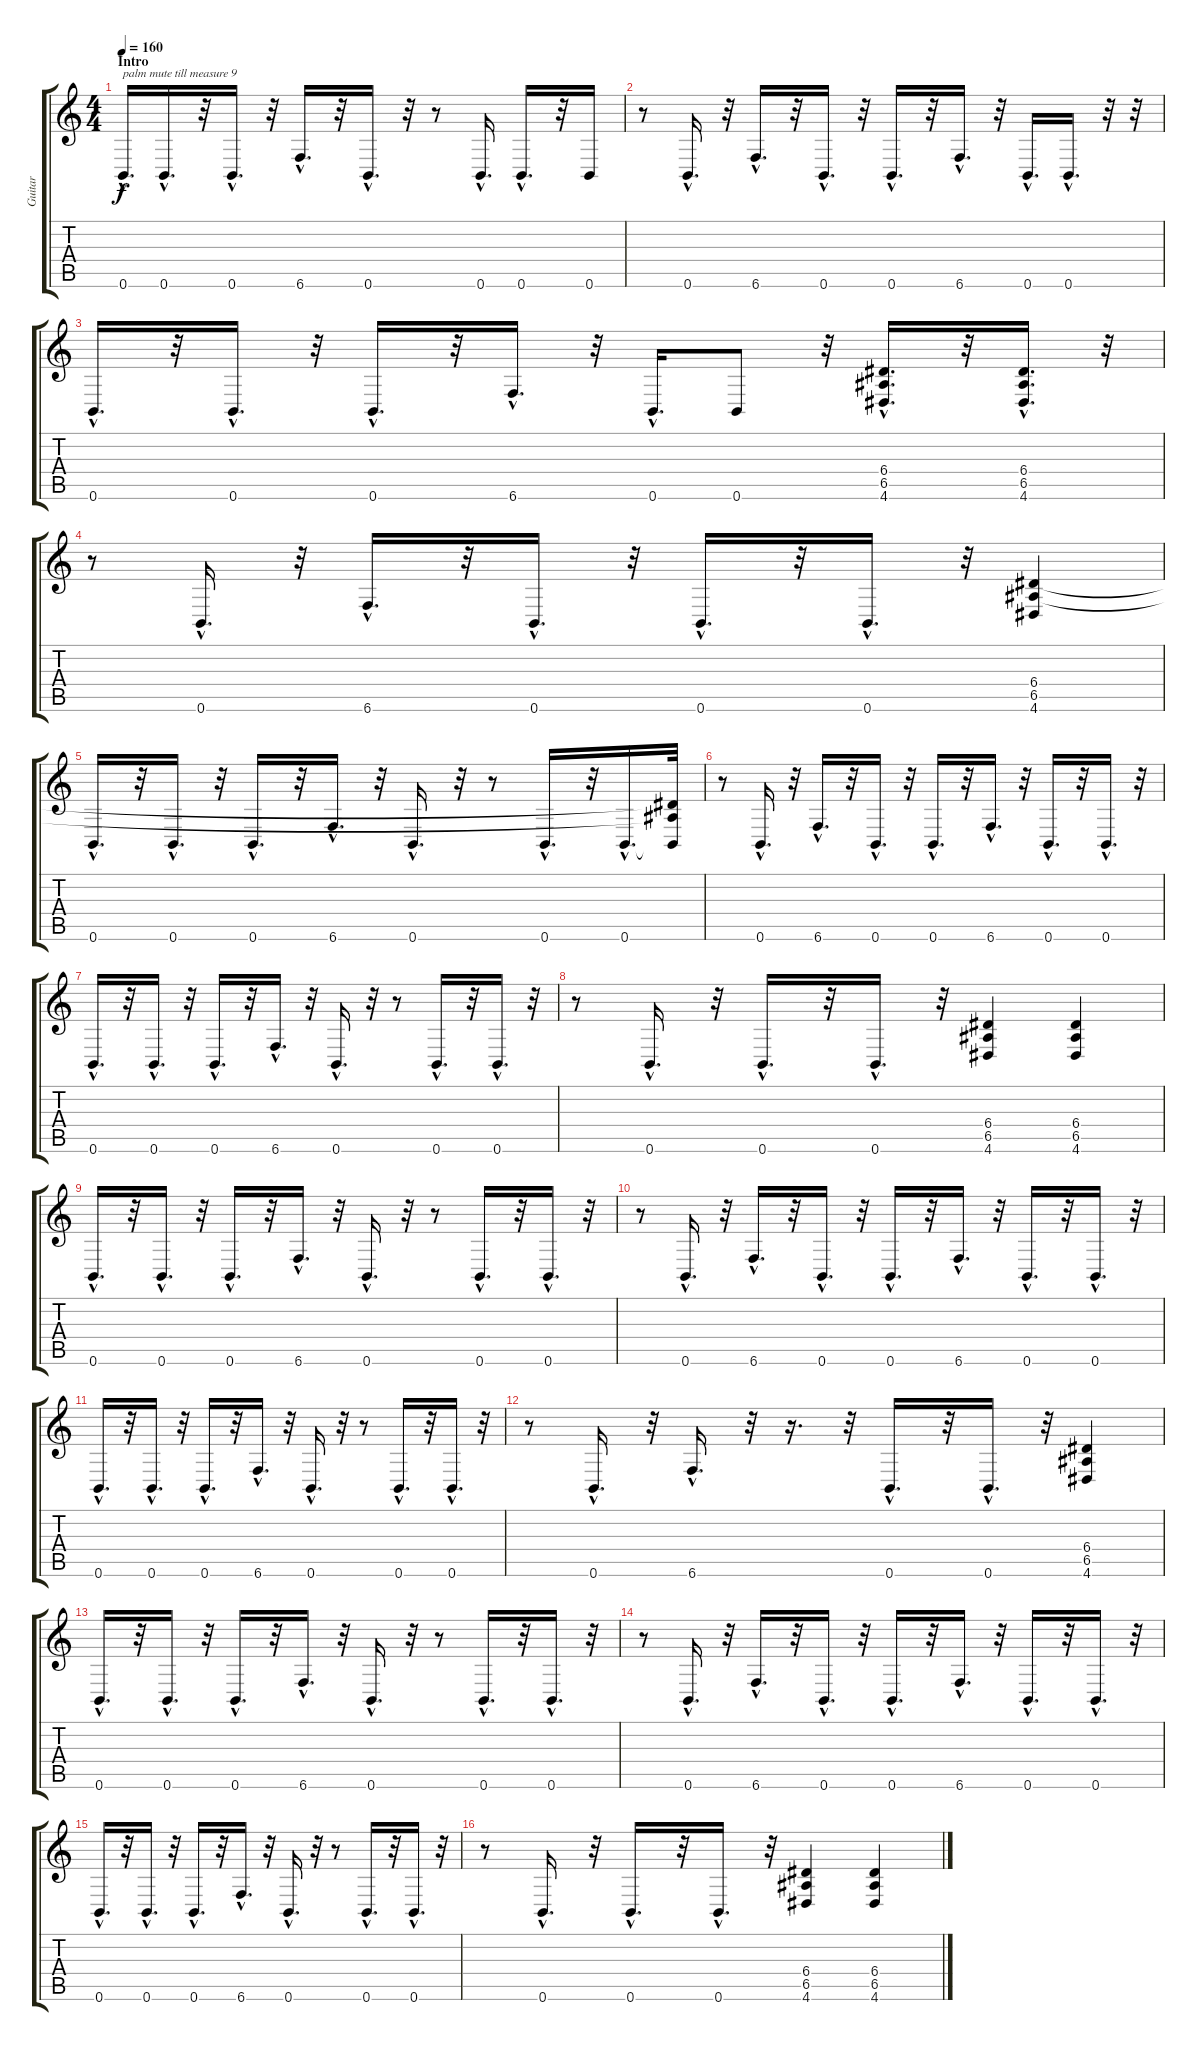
\track ("Guitar" "Guitar") {instrument distortionguitar}
\staff {score tabs}
\tuning (B3 G3 D3 A2 E2 B1) {hide}
\ts (4 4)
\section ("" "Intro")
\tempo 160
\clef g2
\ks c
0.6{hac}.16{d txt "palm mute till measure 9" dy f instrument electricguitarmuted} 0.6{hac}.16{d} r.32 0.6{hac}.16{d instrument electricguitarmuted} r.32 6.6{hac}.16{d} r.32 0.6{hac}.16{d} r.32 r.8 0.6{hac}.16{d} 0.6{hac}.16{d} r.32 0.6.16 |
r.8 0.6{hac}.16{d} r.32 6.6{hac}.16{d} r.32 0.6{hac}.16{d} r.32 0.6{hac}.16{d} r.32 6.6{hac}.16{d} r.32 0.6{hac}.16{d} 0.6{hac}.16{d} r.32 r.32 |
0.6{hac}.16{d} r.32 0.6{hac}.16{d} r.32 0.6{hac}.16{d} r.32 6.6{hac}.16{d} r.32 0.6{hac}.16{d} 0.6.8 r.32 (6.4{hac} 6.5{hac} 4.6{hac}).16{d} r.32 (6.4{hac} 6.5{hac} 4.6{hac}).16{d} r.32 |
r.8 0.6{hac}.16{d} r.32 6.6{hac}.16{d} r.32 0.6{hac}.16{d} r.32 0.6{hac}.16{d} r.32 0.6{hac}.16{d} r.32 (6.4 6.5 4.6).4 |
0.6{hac}.16{d} r.32 0.6{hac}.16{d} r.32 0.6{hac}.16{d} r.32 6.6{hac}.16{d} r.32 0.6{hac}.16{d} r.32 r.8 0.6{hac}.16{d} r.32 0.6{hac}.16{d} (6.4{t} 6.5{t} 0.6{t}).32 |
r.8 0.6{hac}.16{d} r.32 6.6{hac}.16{d} r.32 0.6{hac}.16{d} r.32 0.6{hac}.16{d} r.32 6.6{hac}.16{d} r.32 0.6{hac}.16{d} r.32 0.6{hac}.16{d} r.32 |
0.6{hac}.16{d} r.32 0.6{hac}.16{d} r.32 0.6{hac}.16{d} r.32 6.6{hac}.16{d} r.32 0.6{hac}.16{d} r.32 r.8 0.6{hac}.16{d} r.32 0.6{hac}.16{d} r.32 |
r.8 0.6{hac}.16{d} r.32 0.6{hac}.16{d} r.32 0.6{hac}.16{d} r.32 (6.4 6.5 4.6).4 (6.4 6.5 4.6).4 |
0.6{hac}.16{d volume 16 instrument distortionguitar} r.32 0.6{hac}.16{d} r.32 0.6{hac}.16{d} r.32 6.6{hac}.16{d} r.32 0.6{hac}.16{d} r.32 r.8 0.6{hac}.16{d} r.32 0.6{hac}.16{d} r.32 |
r.8 0.6{hac}.16{d} r.32 6.6{hac}.16{d} r.32 0.6{hac}.16{d} r.32 0.6{hac}.16{d} r.32 6.6{hac}.16{d} r.32 0.6{hac}.16{d} r.32 0.6{hac}.16{d} r.32 |
0.6{hac}.16{d} r.32 0.6{hac}.16{d} r.32 0.6{hac}.16{d} r.32 6.6{hac}.16{d} r.32 0.6{hac}.16{d} r.32 r.8 0.6{hac}.16{d} r.32 0.6{hac}.16{d} r.32 |
r.8 0.6{hac}.16{d} r.32 6.6{hac}.16{d} r.32 r.16{d} r.32 0.6{hac}.16{d} r.32 0.6{hac}.16{d} r.32 (6.4 6.5 4.6).4 |
0.6{hac}.16{d} r.32 0.6{hac}.16{d} r.32 0.6{hac}.16{d} r.32 6.6{hac}.16{d} r.32 0.6{hac}.16{d} r.32 r.8 0.6{hac}.16{d} r.32 0.6{hac}.16{d} r.32 |
r.8 0.6{hac}.16{d} r.32 6.6{hac}.16{d} r.32 0.6{hac}.16{d} r.32 0.6{hac}.16{d} r.32 6.6{hac}.16{d} r.32 0.6{hac}.16{d} r.32 0.6{hac}.16{d} r.32 |
0.6{hac}.16{d} r.32 0.6{hac}.16{d} r.32 0.6{hac}.16{d} r.32 6.6{hac}.16{d} r.32 0.6{hac}.16{d} r.32 r.8 0.6{hac}.16{d} r.32 0.6{hac}.16{d} r.32 |
r.8 0.6{hac}.16{d} r.32 0.6{hac}.16{d} r.32 0.6{hac}.16{d} r.32 (6.4 6.5 4.6).4 (6.4 6.5 4.6).4
